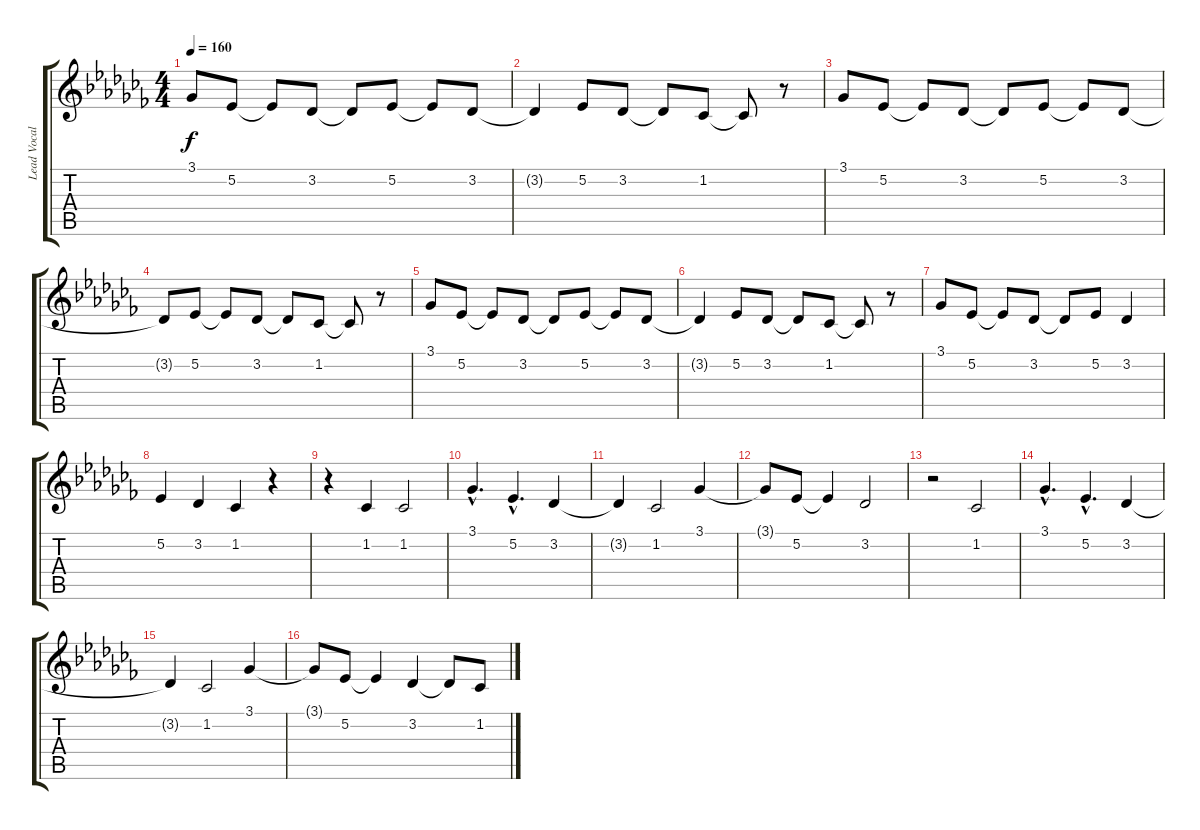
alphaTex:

\track ("Lead Vocals" "Lead Vocal") {instrument englishhorn}
\staff {score tabs}
\tuning (Eb4 Bb3 Gb3 Db3 Ab2 Eb2) {hide}
\ts (4 4)
\tempo 160
\clef g2
\ks cb
3.1.8{dy f} 5.2.8 5.2{t}.8 3.2.8 3.2{t}.8 5.2.8 5.2{t}.8 3.2.8 |
3.2{t}.4 5.2.8 3.2.8 3.2{t}.8 1.2.8 1.2{t}.8 r.8 |
3.1.8 5.2.8 5.2{t}.8 3.2.8 3.2{t}.8 5.2.8 5.2{t}.8 3.2.8 |
3.2{t}.8 5.2.8 5.2{t}.8 3.2.8 3.2{t}.8 1.2.8 1.2{t}.8 r.8 |
3.1.8 5.2.8 5.2{t}.8 3.2.8 3.2{t}.8 5.2.8 5.2{t}.8 3.2.8 |
3.2{t}.4 5.2.8 3.2.8 3.2{t}.8 1.2.8 1.2{t}.8 r.8 |
3.1.8 5.2.8 5.2{t}.8 3.2.8 3.2{t}.8 5.2.8 3.2.4 |
5.2.4 3.2.4 1.2.4 r.4 |
r.4 1.2.4 1.2.2 |
3.1{hac}.4{d} 5.2{hac}.4{d} 3.2.4 |
3.2{t}.4 1.2.2 3.1.4 |
3.1{t}.8 5.2.8 5.2{t}.4 3.2.2 |
r.2 1.2.2 |
3.1{hac}.4{d} 5.2{hac}.4{d} 3.2.4 |
3.2{t}.4 1.2.2 3.1.4 |
3.1{t}.8 5.2.8 5.2{t}.4 3.2.4 3.2{t}.8 1.2.8
